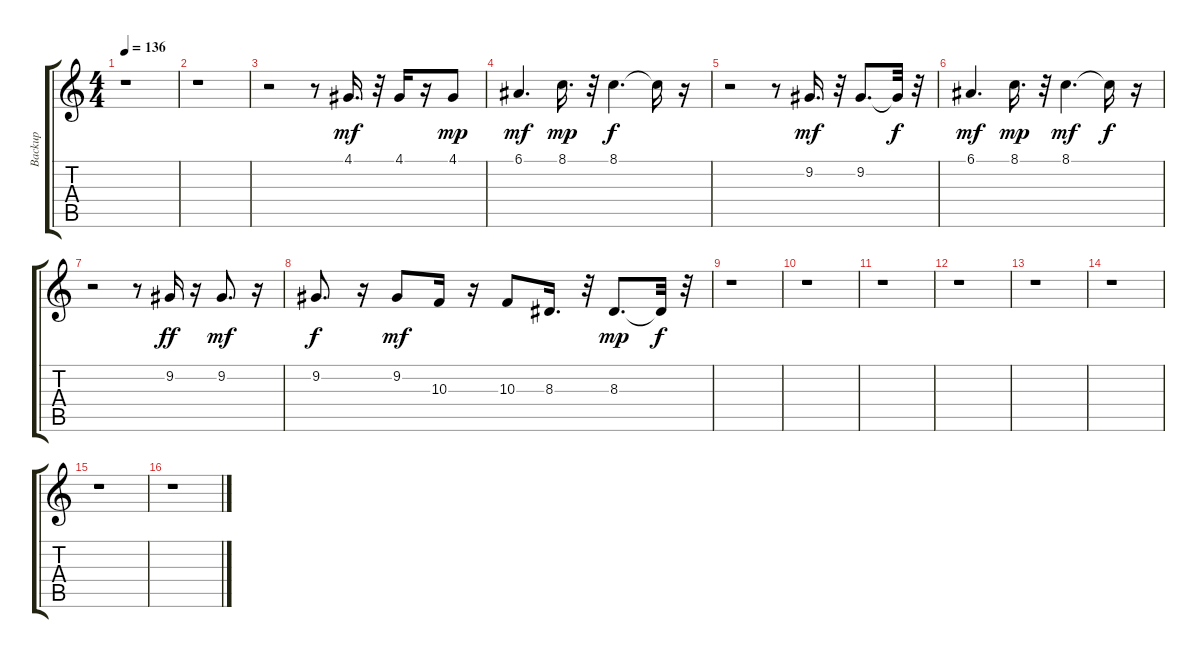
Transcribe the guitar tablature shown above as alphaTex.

\track ("Backup" "Backup") {instrument choiraahs}
\staff {score tabs}
\tuning (E4 B3 G3 D3 A2 E2) {hide}
\ts (4 4)
\tempo 136
\clef g2
\ks c
r.1{dy f} |
r.1 |
r.2 r.8 4.1.16{d dy mf} r.32 4.1.16 r.16 4.1.8{dy mp} |
6.1.4{d dy mf} 8.1.16{d dy mp} r.32 8.1.4{d dy f} 8.1{t}.16 r.16 |
r.2 r.8 9.2.16{d dy mf} r.32 9.2.8{d} 9.2{t}.32{dy f} r.32 |
6.1.4{d dy mf} 8.1.16{d dy mp} r.32 8.1.4{d dy mf} 8.1{t}.16{dy f} r.16 |
r.2 r.8 9.2.16{dy ff} r.16 9.2.8{d dy mf} r.16 |
9.2.8{d dy f} r.16 9.2.8{dy mf} 10.3.16 r.16 10.3.8 8.3.16{d} r.32 8.3.8{d dy mp} 8.3{t}.32{dy f} r.32 |
r.1 |
r.1 |
r.1 |
r.1 |
r.1 |
r.1 |
r.1 |
r.1
